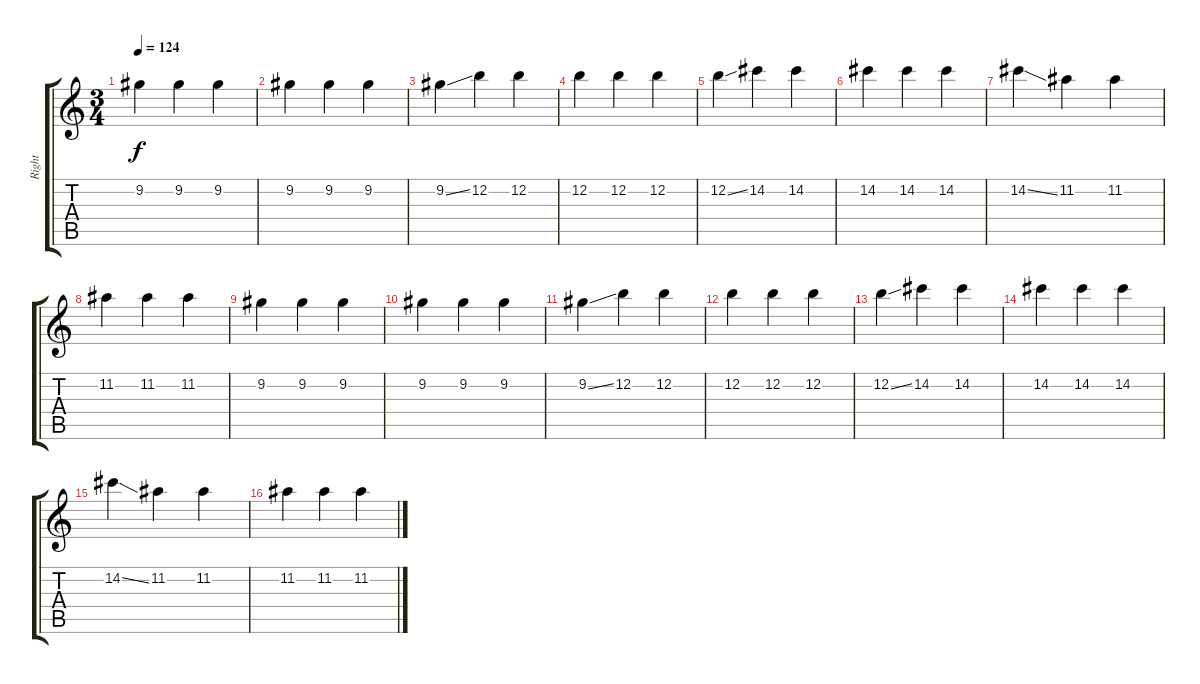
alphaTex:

\track ("Right" "Right") {instrument acousticguitarsteel}
\staff {score tabs}
\tuning (E4 B3 G3 D3 A2 E2) {hide}
\ts (3 4)
\tempo 124
\clef g2
\ks c
9.2.4{dy f volume 10 instrument distortionguitar} 9.2.4 9.2.4 |
9.2.4 9.2.4 9.2.4 |
9.2{ss}.4 12.2.4 12.2.4 |
12.2.4 12.2.4 12.2.4 |
12.2{ss}.4 14.2.4 14.2.4 |
14.2.4 14.2.4 14.2.4 |
14.2{ss}.4 11.2.4 11.2.4 |
11.2.4 11.2.4 11.2.4 |
9.2.4 9.2.4 9.2.4 |
9.2.4 9.2.4 9.2.4 |
9.2{ss}.4 12.2.4 12.2.4 |
12.2.4 12.2.4 12.2.4 |
12.2{ss}.4 14.2.4 14.2.4 |
14.2.4 14.2.4 14.2.4 |
14.2{ss}.4 11.2.4 11.2.4 |
11.2.4 11.2.4 11.2.4
